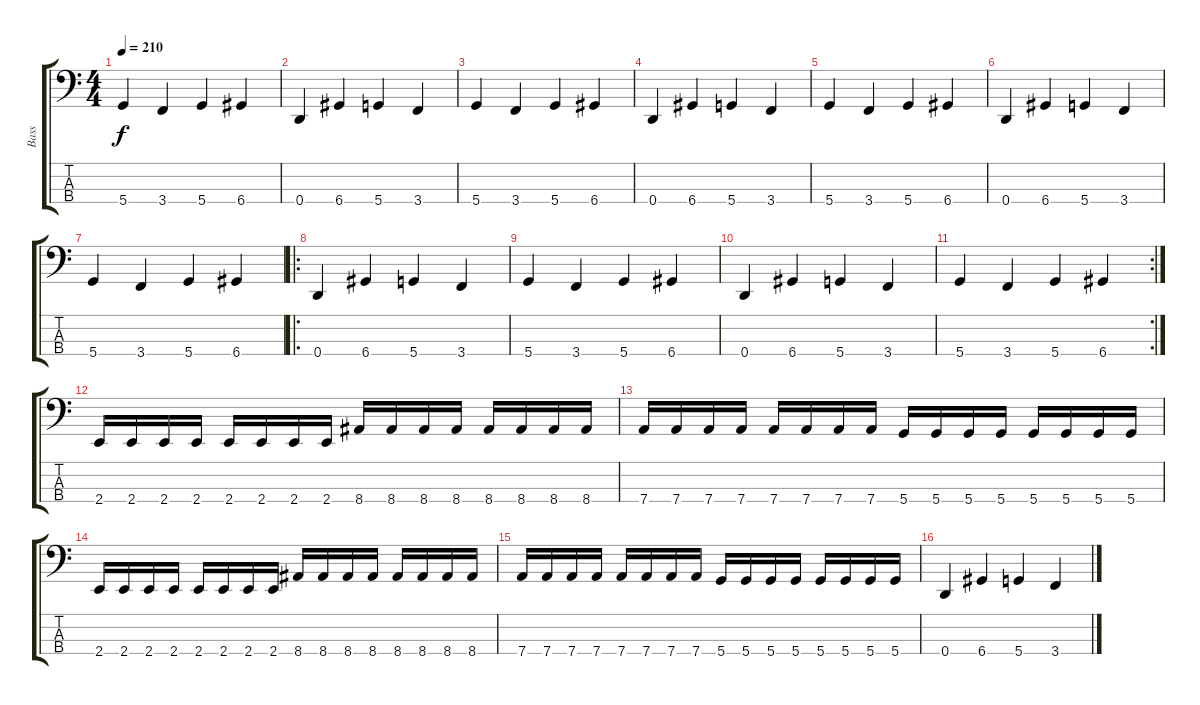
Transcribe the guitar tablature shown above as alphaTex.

\track ("Bass" "Bass") {instrument electricbassfinger}
\staff {score tabs}
\tuning (F2 C2 G1 D1) {hide}
\ts (4 4)
\tempo 210
\clef f4
\ks c
5.4.4{dy f} 3.4.4 5.4.4 6.4.4 |
0.4.4 6.4.4 5.4.4 3.4.4 |
5.4.4 3.4.4 5.4.4 6.4.4 |
0.4.4 6.4.4 5.4.4 3.4.4 |
5.4.4 3.4.4 5.4.4 6.4.4 |
0.4.4 6.4.4 5.4.4 3.4.4 |
5.4.4 3.4.4 5.4.4 6.4.4 |
\ro
0.4.4 6.4.4 5.4.4 3.4.4 |
5.4.4 3.4.4 5.4.4 6.4.4 |
0.4.4 6.4.4 5.4.4 3.4.4 |
\rc 2
5.4.4 3.4.4 5.4.4 6.4.4 |
2.4.16 2.4.16 2.4.16 2.4.16 2.4.16 2.4.16 2.4.16 2.4.16 8.4.16 8.4.16 8.4.16 8.4.16 8.4.16 8.4.16 8.4.16 8.4.16 |
7.4.16 7.4.16 7.4.16 7.4.16 7.4.16 7.4.16 7.4.16 7.4.16 5.4.16 5.4.16 5.4.16 5.4.16 5.4.16 5.4.16 5.4.16 5.4.16 |
2.4.16 2.4.16 2.4.16 2.4.16 2.4.16 2.4.16 2.4.16 2.4.16 8.4.16 8.4.16 8.4.16 8.4.16 8.4.16 8.4.16 8.4.16 8.4.16 |
7.4.16 7.4.16 7.4.16 7.4.16 7.4.16 7.4.16 7.4.16 7.4.16 5.4.16 5.4.16 5.4.16 5.4.16 5.4.16 5.4.16 5.4.16 5.4.16 |
0.4.4 6.4.4 5.4.4 3.4.4
